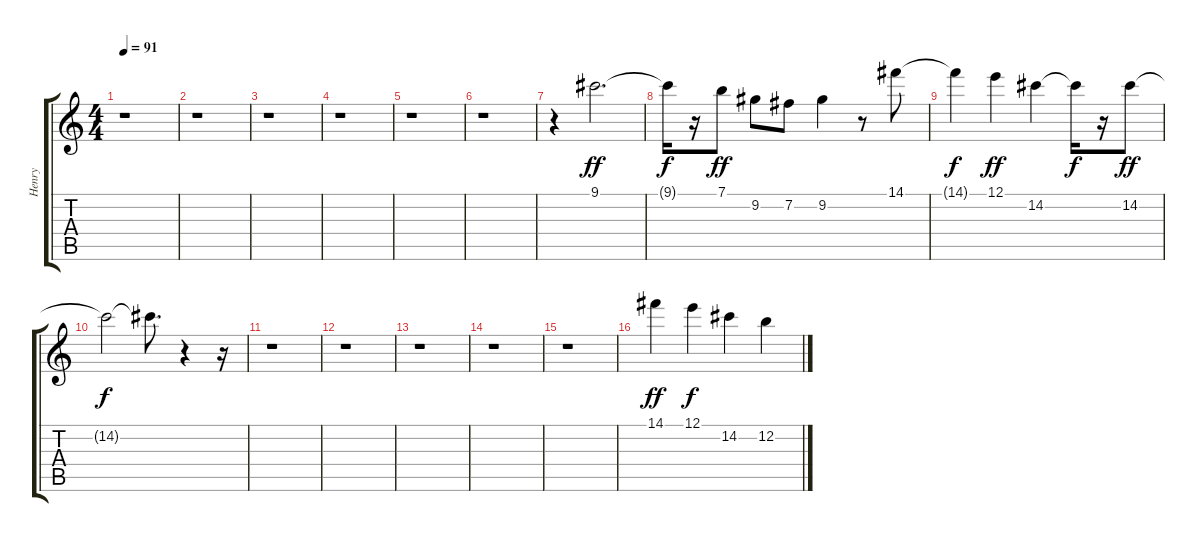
\track ("Henry" "Henry") {instrument overdrivenguitar}
\staff {score tabs}
\tuning (E4 B3 G3 D3 A2 E2) {hide}
\ts (4 4)
\tempo 91
\clef g2
\ks c
r.1{dy f} |
r.1 |
r.1 |
r.1 |
r.1 |
r.1 |
r.4 9.1.2{d dy ff} |
9.1{t}.16{dy f} r.16 7.1.8{dy ff} 9.2.8 7.2.8 9.2.4 r.8 14.1.8 |
14.1{t}.4{dy f} 12.1.4{dy ff} 14.2.4 14.2{t}.16{dy f} r.16 14.2.8{dy ff} |
14.2{t}.2{dy f} 14.2{t}.8{d} r.4 r.16 |
r.1 |
r.1 |
r.1 |
r.1 |
r.1 |
14.1.4{dy ff} 12.1.4{dy f} 14.2.4 12.2.4
